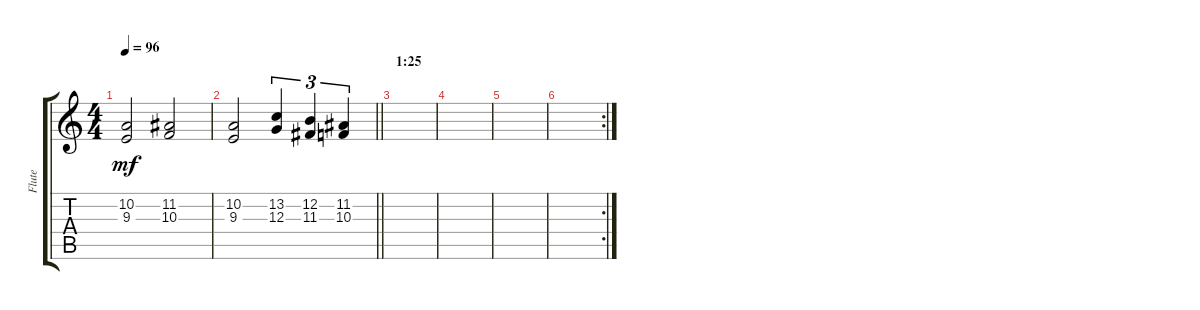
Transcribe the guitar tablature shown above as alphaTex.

\track ("Flute" "Flute") {instrument flute}
\staff {score tabs}
\tuning (E4 B3 G3 D3 A2 E2) {hide}
\ts (4 4)
\tempo 96
\clef g2
\ks c
(10.2 9.3).2{dy mf} (11.2 10.3).2 |
\barLineRight lightlight
(10.2 9.3).2 (13.2 12.3).4{tu (3 2)} (12.2 11.3).4{tu (3 2)} (11.2 10.3).4{tu (3 2)} |
\section ("" "1:25")
|
|
|
\rc 2
